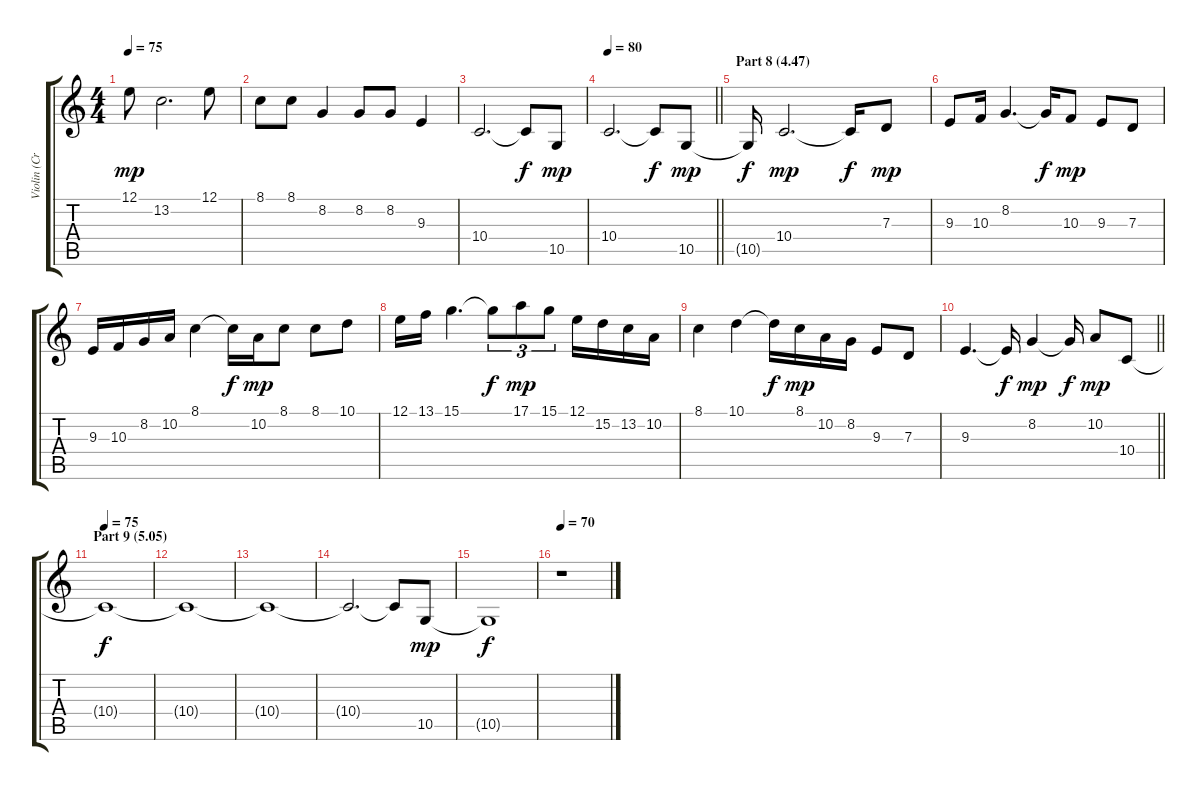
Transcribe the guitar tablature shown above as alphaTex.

\track ("Violin (Cross)" "Violin (Cr") {instrument violin}
\staff {score tabs}
\tuning (E4 B3 G3 D3 A2 E2) {hide}
\ts (4 4)
\tempo 75
\clef g2
\ks c
12.1.8{dy mp} 13.2.2{d} 12.1.8 |
8.1.8 8.1.8 8.2.4 8.2.8 8.2.8 9.3.4 |
10.4.2{d} 10.4{t}.8{dy f} 10.5.8{dy mp} |
\tempo 80
\barLineRight lightlight
10.4.2{d} 10.4{t}.8{dy f} 10.5.8{dy mp} |
\section ("" "Part 8 (4.47)")
10.5{t}.16{dy f} 10.4.2{d dy mp} 10.4{t}.16{dy f} 7.3.8{dy mp} |
9.3.8 10.3.16 8.2.4{d} 8.2{t}.16{dy f} 10.3.8{dy mp} 9.3.8 7.3.8 |
9.3.16 10.3.16 8.2.16 10.2.16 8.1.4 8.1{t}.16{dy f} 10.2.16{dy mp} 8.1.8 8.1.8 10.1.8 |
12.1.16 13.1.16 15.1.4{d} 15.1{t}.8{tu (3 2) dy f} 17.1.8{tu (3 2) dy mp} 15.1.8{tu (3 2)} 12.1.16 15.2.16 13.2.16 10.2.16 |
8.1.4 10.1.4 10.1{t}.16{dy f} 8.1.16{dy mp} 10.2.16 8.2.16 9.3.8 7.3.8 |
\barLineRight lightlight
9.3.4{d} 9.3{t}.16{dy f} 8.2.4{dy mp} 8.2{t}.16{dy f} 10.2.8{dy mp} 10.4.8 |
\section ("" "Part 9 (5.05)")
\tempo 75
10.4{t}.1{dy f} |
10.4{t}.1 |
10.4{t}.1 |
10.4{t}.2{d} 10.4{t}.8 10.5.8{dy mp} |
10.5{t}.1{dy f} |
\tempo 70
r.1
